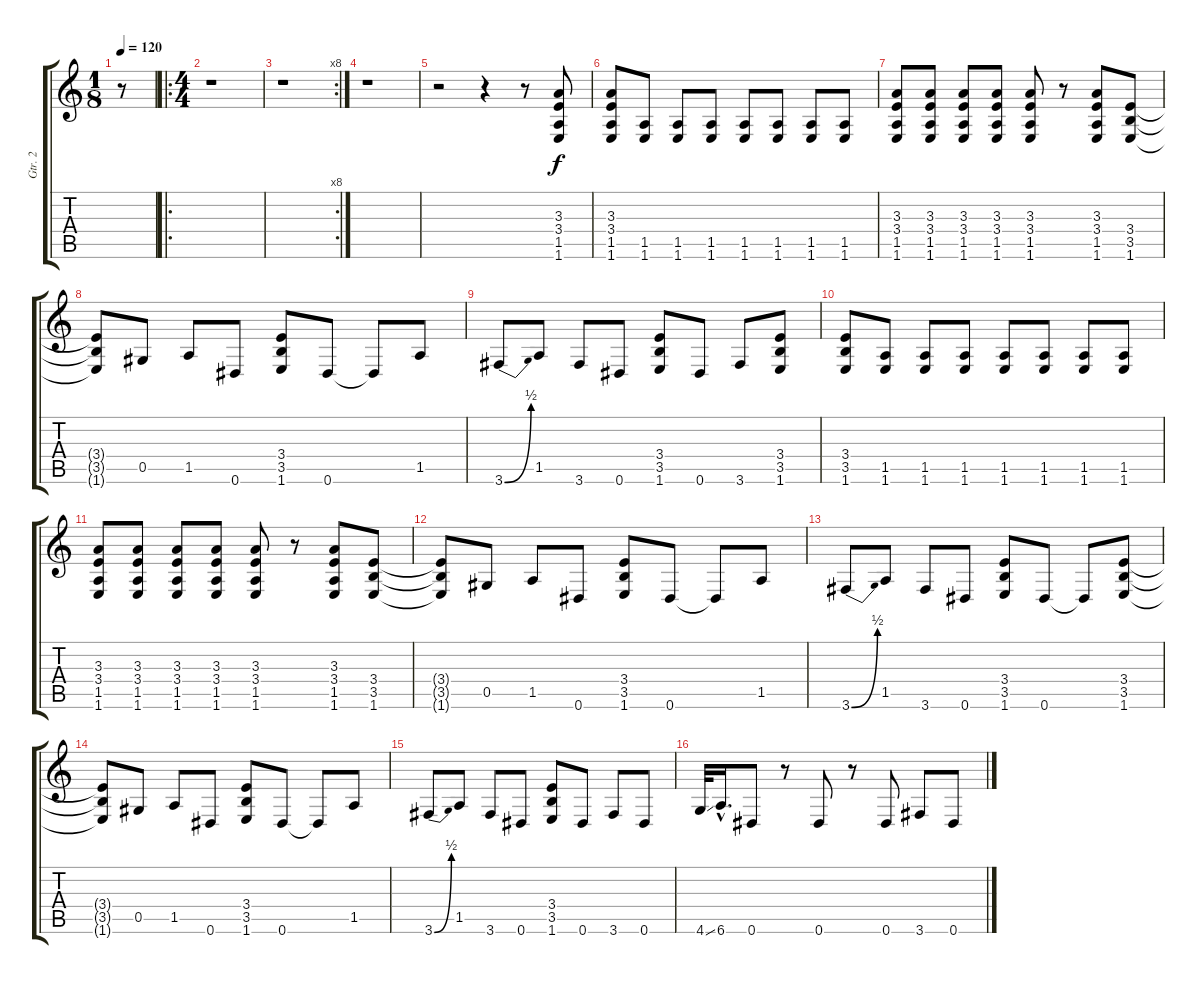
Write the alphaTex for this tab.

\track ("Gtr. 2" "Gtr. 2") {instrument overdrivenguitar}
\staff {score tabs}
\tuning (Eb4 Bb3 Gb3 Db3 Ab2 Eb2) {hide}
\ts (1 8)
\tempo 120
\clef g2
\ks c
r.8{dy f instrument overdrivenguitar} |
\ro
\ts (4 4)
r.1 |
\rc 8
r.1 |
r.1 |
r.2 r.4 r.8 (3.3 3.4 1.5 1.6).8 |
(3.3 3.4 1.5 1.6).8 (1.5 1.6).8 (1.5 1.6).8 (1.5 1.6).8 (1.5 1.6).8 (1.5 1.6).8 (1.5 1.6).8 (1.5 1.6).8 |
(3.3 3.4 1.5 1.6).8 (3.3 3.4 1.5 1.6).8 (3.3 3.4 1.5 1.6).8 (3.3 3.4 1.5 1.6).8 (3.3 3.4 1.5 1.6).8 r.8 (3.3 3.4 1.5 1.6).8 (3.4 3.5 1.6).8 |
(3.4{t} 3.5{t} 1.6{t}).8 0.5.8 1.5.8 0.6.8 (3.4 3.5 1.6).8 0.6.8 0.6{t}.8 1.5.8 |
3.6{be (bend 0 0 60 2)}.8 1.5.8 3.6.8 0.6.8 (3.4 3.5 1.6).8 0.6.8 3.6.8 (3.4 3.5 1.6).8 |
(3.4 3.5 1.6).8 (1.5 1.6).8 (1.5 1.6).8 (1.5 1.6).8 (1.5 1.6).8 (1.5 1.6).8 (1.5 1.6).8 (1.5 1.6).8 |
(3.3 3.4 1.5 1.6).8 (3.3 3.4 1.5 1.6).8 (3.3 3.4 1.5 1.6).8 (3.3 3.4 1.5 1.6).8 (3.3 3.4 1.5 1.6).8 r.8 (3.3 3.4 1.5 1.6).8 (3.4 3.5 1.6).8 |
(3.4{t} 3.5{t} 1.6{t}).8 0.5.8 1.5.8 0.6.8 (3.4 3.5 1.6).8 0.6.8 0.6{t}.8 1.5.8 |
3.6{be (bend 0 0 60 2)}.8 1.5.8 3.6.8 0.6.8 (3.4 3.5 1.6).8 0.6.8 0.6{t}.8 (3.4 3.5 1.6).8 |
(3.4{t} 3.5{t} 1.6{t}).8 0.5.8 1.5.8 0.6.8 (3.4 3.5 1.6).8 0.6.8 0.6{t}.8 1.5.8 |
3.6{be (bend 0 0 60 2)}.8 1.5.8 3.6.8 0.6.8 (3.4 3.5 1.6).8 0.6.8 3.6.8 0.6.8 |
4.6{ss}.32 6.6{hac}.16{d} 0.6.8 r.8 0.6.8 r.8 0.6.8 3.6.8 0.6.8
